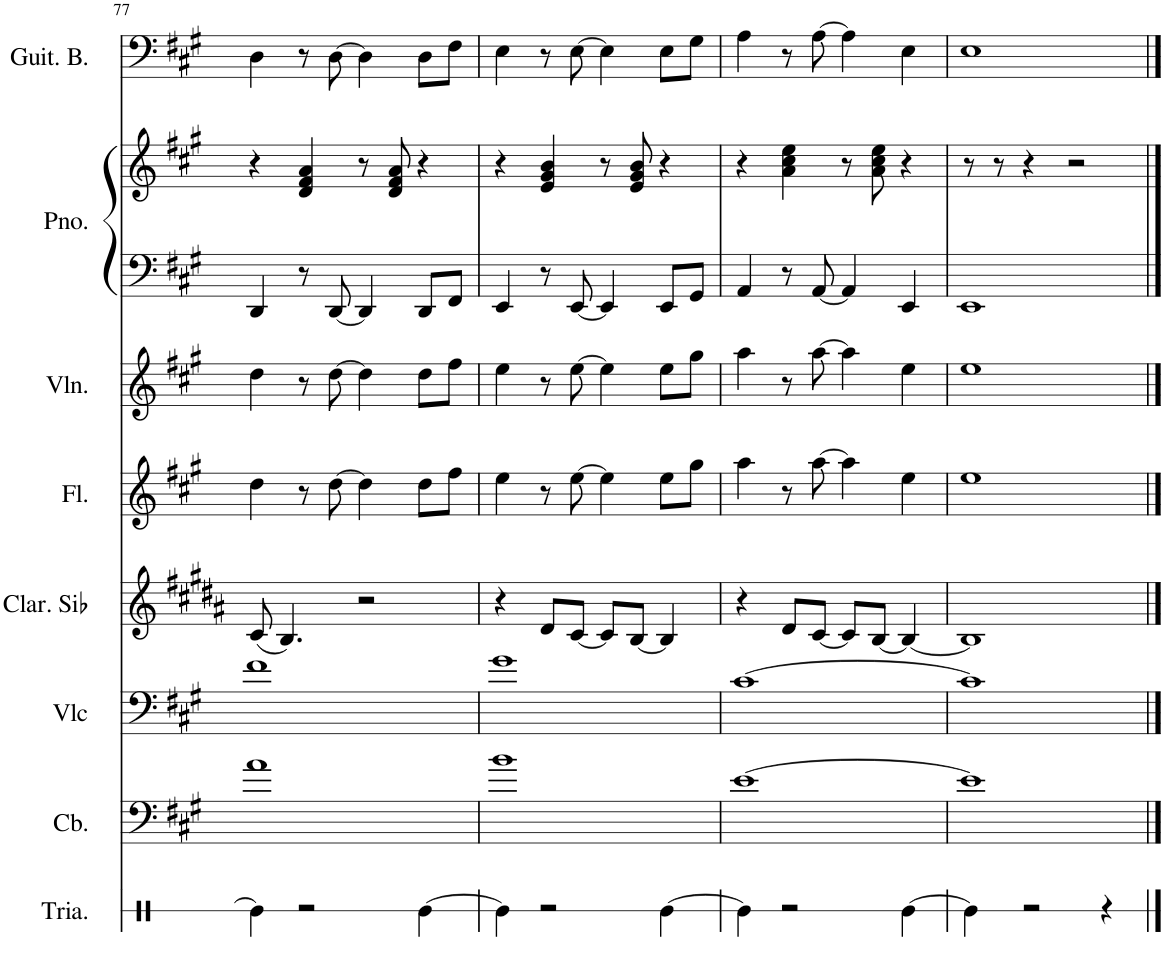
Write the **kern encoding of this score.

**kern	**kern	**kern	**kern	**kern	**kern	**kern	**kern	**kern
*part8	*part7	*part6	*part5	*part4	*part3	*part2	*part2	*part1
*staff9	*staff8	*staff7	*staff6	*staff5	*staff4	*staff3	*staff2	*staff1
*I"Triángulo	*I"Contrebasse	*I"Violoncelle	*I"Clarinette en Sib	*I"Flauta	*I"Violín	*I"Piano	*	*I"Bajo eléctrico
*	*I'Cb.	*I'Vlc	*I'Clar. Sib	*I'Fl.	*I'Vln.	*I'Pno.	*	*
!!LO:PB:g=z
*clefX	*clefF4	*clefF4	*clefG2	*clefG2	*clefG2	*clefF4	*clefG2	*clefF4
*	*Trd7c12	*	*Trd1c2	*	*	*	*	*Trd7c12
*k[]	*k[f#c#g#]	*k[f#c#g#]	*k[f#c#g#d#a#]	*k[f#c#g#]	*k[f#c#g#]	*k[f#c#g#]	*k[f#c#g#]	*k[f#c#g#]
*M4/4	*M4/4	*M4/4	*M4/4	*M4/4	*M4/4	*M4/4	*M4/4	*M4/4
=77	=77	=77	=77	=77	=77	=77	=77	=77
4Re\]	1a	1f#	(8c#/	4dd\	4dd\	4DD/	4r	4D\
.	.	.	4.B/)	.	.	.	.	.
2r	.	.	.	8r	8r	8r	4d/ 4f#/ 4a/	8r
.	.	.	.	[8dd\	[8dd\	[8DD/	.	[8D\
.	.	.	2r	4dd\]	4dd\]	4DD/]	8r	4D\]
.	.	.	.	.	.	.	8d/ 8f#/ 8a/	.
[4Re\	.	.	.	8dd\L	8dd\L	8DD/L	4r	8D\L
.	.	.	.	8ff#\J	8ff#\J	8FF#/J	.	8F#\J
=78	=78	=78	=78	=78	=78	=78	=78	=78
4Re\]	1b	1g#	4r	4ee\	4ee\	4EE/	4r	4E\
2r	.	.	8d#/L	8r	8r	8r	4e/ 4g#/ 4b/	8r
.	.	.	[8c#/J	[8ee\	[8ee\	[8EE/	.	[8E\
.	.	.	8c#/L]	4ee\]	4ee\]	4EE/]	8r	4E\]
.	.	.	[8B/J	.	.	.	8e/ 8g#/ 8b/	.
[4Re\	.	.	4B/]	8ee\L	8ee\L	8EE/L	4r	8E\L
.	.	.	.	8gg#\J	8gg#\J	8GG#/J	.	8G#\J
=79	=79	=79	=79	=79	=79	=79	=79	=79
4Re\]	[1e	[1c#	4r	4aa\	4aa\	4AA/	4r	4A\
2r	.	.	8d#/L	8r	8r	8r	4a\ 4cc#\ 4ee\	8r
.	.	.	[8c#/J	[8aa\	[8aa\	[8AA/	.	[8A\
.	.	.	8c#/L]	4aa\]	4aa\]	4AA/]	8r	4A\]
.	.	.	[8B/J	.	.	.	8a\ 8cc#\ 8ee\	.
[4Re\	.	.	4B/_	4ee\	4ee\	4EE/	4r	4E\
=80	=80	=80	=80	=80	=80	=80	=80	=80
4Re\]	1e]	1c#]	1B]	1ee	1ee	1EE	8r	1E
.	.	.	.	.	.	.	8r	.
2r	.	.	.	.	.	.	4r	.
.	.	.	.	.	.	.	2r	.
4r	.	.	.	.	.	.	.	.
==	==	==	==	==	==	==	==	==
*-	*-	*-	*-	*-	*-	*-	*-	*-
